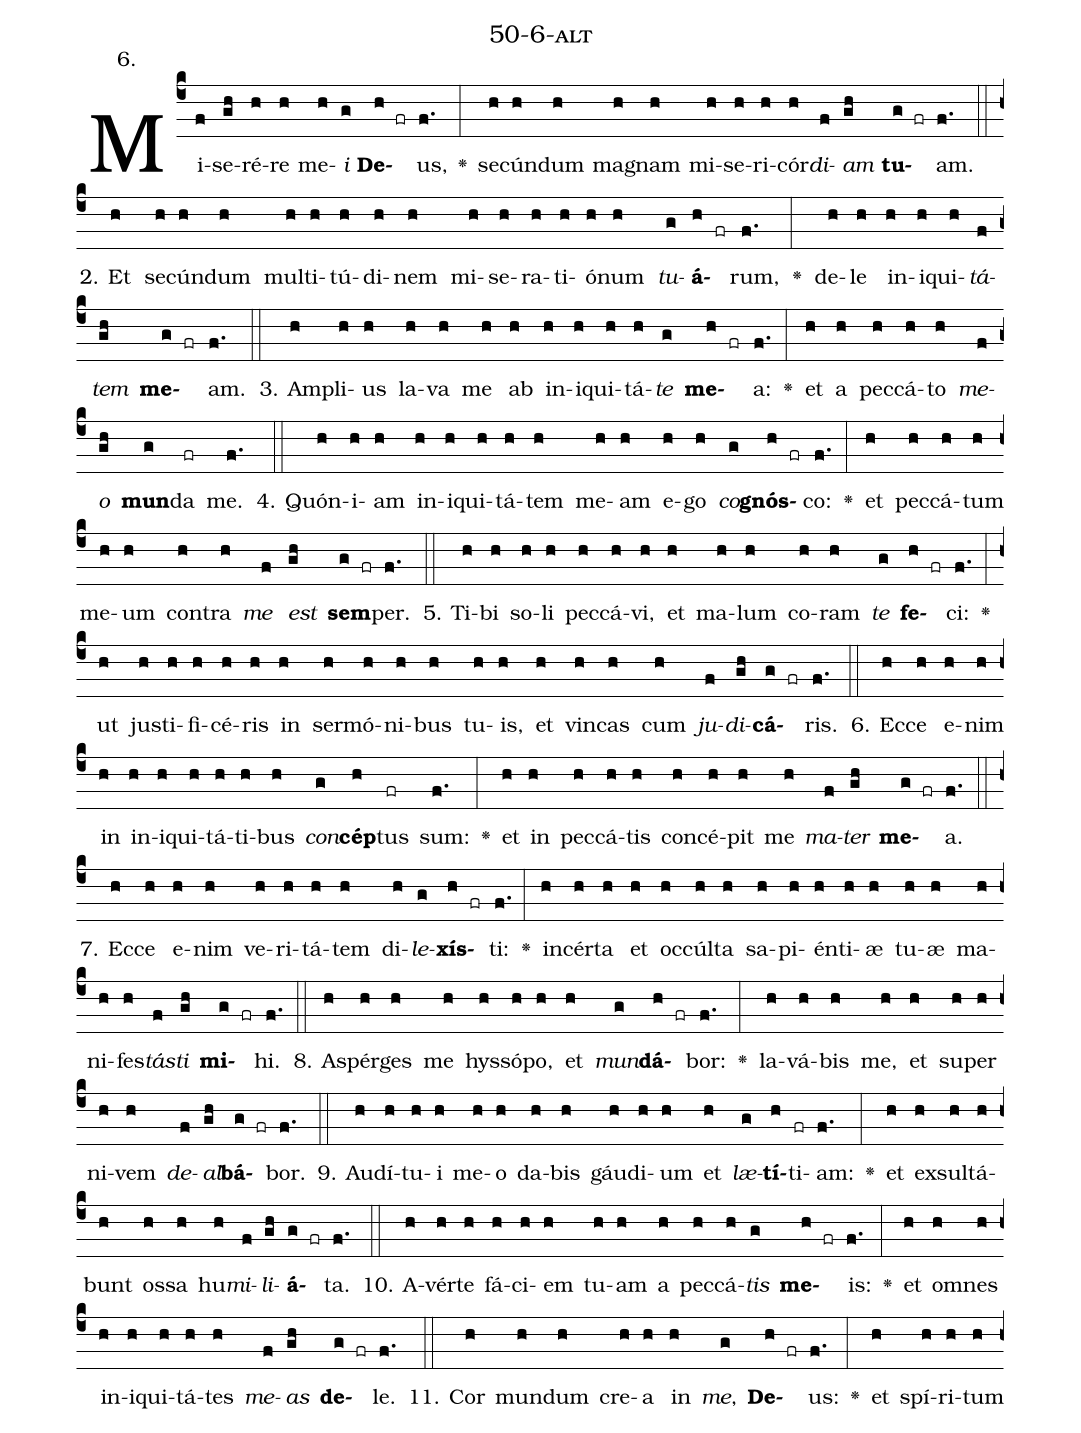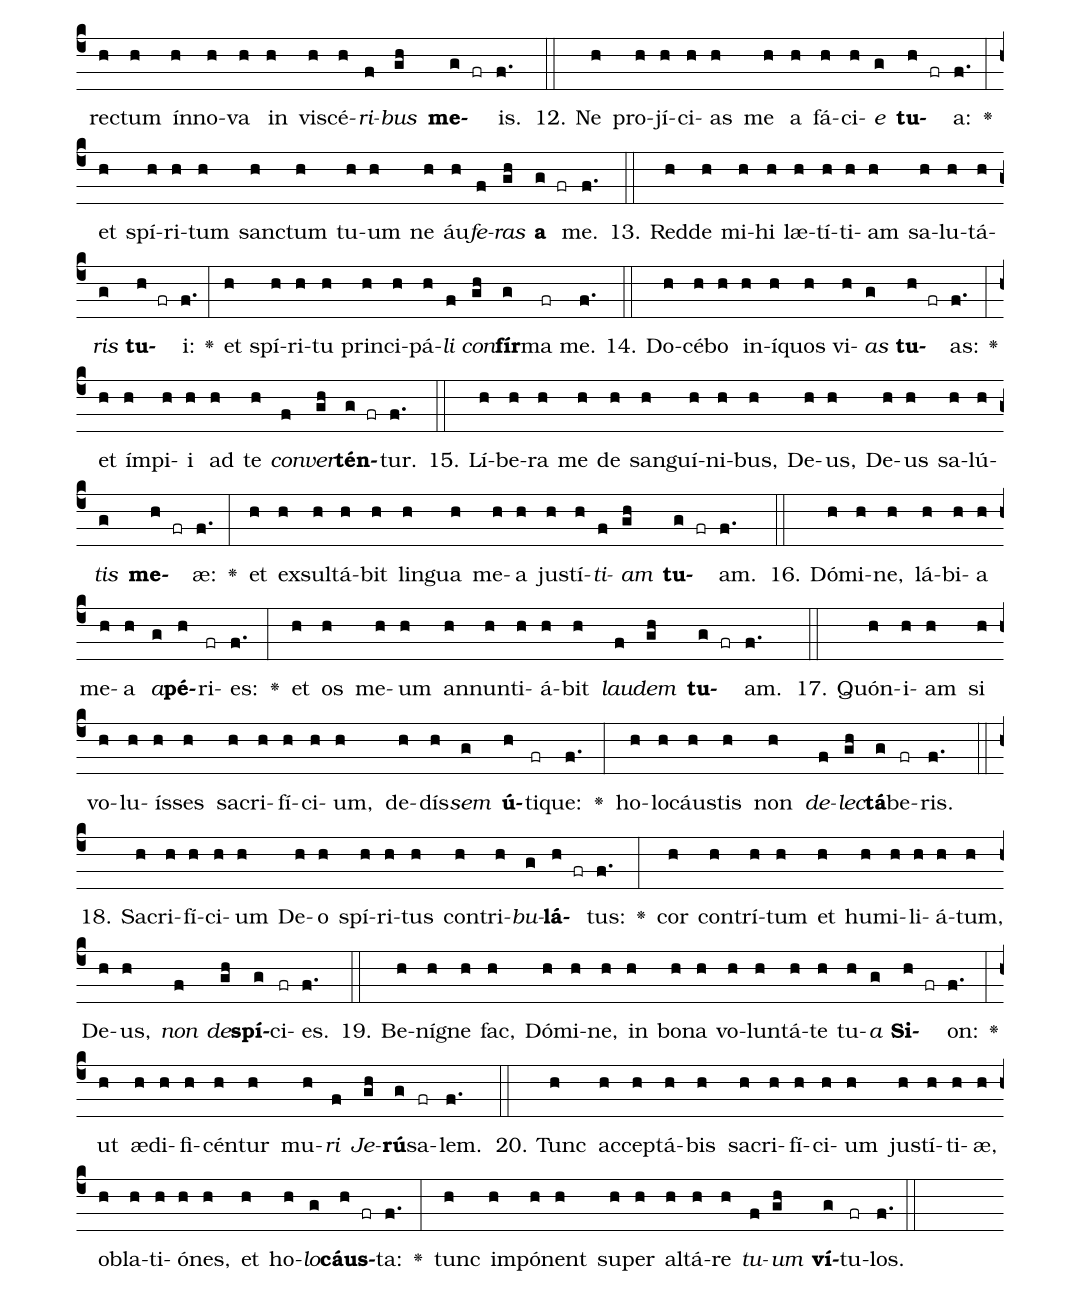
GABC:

name: 50-6-alt;
annotation: 6.;
%%
(c4)Mi(f)se(gh)ré(h)re(h) me(h)<i>i</i>(g) <b>De</b>(h fr)us,(f.) <v>\greheightstar</v>(:) se(h)cún(h)dum(h) ma(h)gnam(h) mi(h)se(h)ri(h)cór(h)<i>di</i>(f)<i>am</i>(gh) <b>tu</b>(g fr)am.(f.) (::)
2. Et(h) se(h)cún(h)dum(h) mul(h)ti(h)tú(h)di(h)nem(h) mi(h)se(h)ra(h)ti(h)ó(h)num(h) <i>tu</i>(g)<b>á</b>(h fr)rum,(f.) <v>\greheightstar</v>(:) de(h)le(h) in(h)i(h)qui(h)<i>tá</i>(f)<i>tem</i>(gh) <b>me</b>(g fr)am.(f.) (::)
3. Am(h)pli(h)us(h) la(h)va(h) me(h) ab(h) in(h)i(h)qui(h)tá(h)<i>te</i>(g) <b>me</b>(h fr)a:(f.) <v>\greheightstar</v>(:) et(h) a(h) pec(h)cá(h)to(h) <i>me</i>(f)<i>o</i>(gh) <b>mun</b>(g)da(fr) me.(f.) (::)
4. Quón(h)i(h)am(h) in(h)i(h)qui(h)tá(h)tem(h) me(h)am(h) e(h)go(h) <i>co</i>(g)<b>gnós</b>(h fr)co:(f.) <v>\greheightstar</v>(:) et(h) pec(h)cá(h)tum(h) me(h)um(h) con(h)tra(h) <i>me</i>(f) <i>est</i>(gh) <b>sem</b>(g fr)per.(f.) (::)
5. Ti(h)bi(h) so(h)li(h) pec(h)cá(h)vi,(h) et(h) ma(h)lum(h) co(h)ram(h) <i>te</i>(g) <b>fe</b>(h fr)ci:(f.) <v>\greheightstar</v>(:) ut(h) jus(h)ti(h)fi(h)cé(h)ris(h) in(h) ser(h)mó(h)ni(h)bus(h) tu(h)is,(h) et(h) vin(h)cas(h) cum(h) <i>ju</i>(f)<i>di</i>(gh)<b>cá</b>(g fr)ris.(f.) (::)
6. Ec(h)ce(h) e(h)nim(h) in(h) in(h)i(h)qui(h)tá(h)ti(h)bus(h) <i>con</i>(g)<b>cép</b>(h)tus(fr) sum:(f.) <v>\greheightstar</v>(:) et(h) in(h) pec(h)cá(h)tis(h) con(h)cé(h)pit(h) me(h) <i>ma</i>(f)<i>ter</i>(gh) <b>me</b>(g fr)a.(f.) (::)
7. Ec(h)ce(h) e(h)nim(h) ve(h)ri(h)tá(h)tem(h) di(h)<i>le</i>(g)<b>xís</b>(h fr)ti:(f.) <v>\greheightstar</v>(:) in(h)cér(h)ta(h) et(h) oc(h)cúl(h)ta(h) sa(h)pi(h)én(h)ti(h)æ(h) tu(h)æ(h) ma(h)ni(h)fes(h)<i>tás</i>(f)<i>ti</i>(gh) <b>mi</b>(g fr)hi.(f.) (::)
8. A(h)spér(h)ges(h) me(h) hys(h)só(h)po,(h) et(h) <i>mun</i>(g)<b>dá</b>(h fr)bor:(f.) <v>\greheightstar</v>(:) la(h)vá(h)bis(h) me,(h) et(h) su(h)per(h) ni(h)vem(h) <i>de</i>(f)<i>al</i>(gh)<b>bá</b>(g fr)bor.(f.) (::)
9. Au(h)dí(h)tu(h)i(h) me(h)o(h) da(h)bis(h) gáu(h)di(h)um(h) et(h) <i>læ</i>(g)<b>tí</b>(h)ti(fr)am:(f.) <v>\greheightstar</v>(:) et(h) ex(h)sul(h)tá(h)bunt(h) os(h)sa(h) hu(h)<i>mi</i>(f)<i>li</i>(gh)<b>á</b>(g fr)ta.(f.) (::)
10. A(h)vér(h)te(h) fá(h)ci(h)em(h) tu(h)am(h) a(h) pec(h)cá(h)<i>tis</i>(g) <b>me</b>(h fr)is:(f.) <v>\greheightstar</v>(:) et(h) om(h)nes(h) in(h)i(h)qui(h)tá(h)tes(h) <i>me</i>(f)<i>as</i>(gh) <b>de</b>(g fr)le.(f.) (::)
11. Cor(h) mun(h)dum(h) cre(h)a(h) in(h) <i>me</i>,(g) <b>De</b>(h fr)us:(f.) <v>\greheightstar</v>(:) et(h) spí(h)ri(h)tum(h) rec(h)tum(h) ín(h)no(h)va(h) in(h) vi(h)scé(h)<i>ri</i>(f)<i>bus</i>(gh) <b>me</b>(g fr)is.(f.) (::)
12. Ne(h) pro(h)jí(h)ci(h)as(h) me(h) a(h) fá(h)ci(h)<i>e</i>(g) <b>tu</b>(h fr)a:(f.) <v>\greheightstar</v>(:) et(h) spí(h)ri(h)tum(h) sanc(h)tum(h) tu(h)um(h) ne(h) áu(h)<i>fe</i>(f)<i>ras</i>(gh) <b>a</b>(g fr) me.(f.) (::)
13. Red(h)de(h) mi(h)hi(h) læ(h)tí(h)ti(h)am(h) sa(h)lu(h)tá(h)<i>ris</i>(g) <b>tu</b>(h fr)i:(f.) <v>\greheightstar</v>(:) et(h) spí(h)ri(h)tu(h) prin(h)ci(h)pá(h)<i>li</i>(f) <i>con</i>(gh)<b>fír</b>(g)ma(fr) me.(f.) (::)
14. Do(h)cé(h)bo(h) in(h)í(h)quos(h) vi(h)<i>as</i>(g) <b>tu</b>(h fr)as:(f.) <v>\greheightstar</v>(:) et(h) ím(h)pi(h)i(h) ad(h) te(h) <i>con</i>(f)<i>ver</i>(gh)<b>tén</b>(g fr)tur.(f.) (::)
15. Lí(h)be(h)ra(h) me(h) de(h) san(h)guí(h)ni(h)bus,(h) De(h)us,(h) De(h)us(h) sa(h)lú(h)<i>tis</i>(g) <b>me</b>(h fr)æ:(f.) <v>\greheightstar</v>(:) et(h) ex(h)sul(h)tá(h)bit(h) lin(h)gua(h) me(h)a(h) jus(h)tí(h)<i>ti</i>(f)<i>am</i>(gh) <b>tu</b>(g fr)am.(f.) (::)
16. Dó(h)mi(h)ne,(h) lá(h)bi(h)a(h) me(h)a(h) <i>a</i>(g)<b>pé</b>(h)ri(fr)es:(f.) <v>\greheightstar</v>(:) et(h) os(h) me(h)um(h) an(h)nun(h)ti(h)á(h)bit(h) <i>lau</i>(f)<i>dem</i>(gh) <b>tu</b>(g fr)am.(f.) (::)
17. Quón(h)i(h)am(h) si(h) vo(h)lu(h)ís(h)ses(h) sa(h)cri(h)fí(h)ci(h)um,(h) de(h)dís(h)<i>sem</i>(g) <b>ú</b>(h)ti(fr)que:(f.) <v>\greheightstar</v>(:) ho(h)lo(h)cáus(h)tis(h) non(h) <i>de</i>(f)<i>lec</i>(gh)<b>tá</b>(g)be(fr)ris.(f.) (::)
18. Sa(h)cri(h)fí(h)ci(h)um(h) De(h)o(h) spí(h)ri(h)tus(h) con(h)tri(h)<i>bu</i>(g)<b>lá</b>(h fr)tus:(f.) <v>\greheightstar</v>(:) cor(h) con(h)trí(h)tum(h) et(h) hu(h)mi(h)li(h)á(h)tum,(h) De(h)us,(h) <i>non</i>(f) <i>de</i>(gh)<b>spí</b>(g)ci(fr)es.(f.) (::)
19. Be(h)ní(h)gne(h) fac,(h) Dó(h)mi(h)ne,(h) in(h) bo(h)na(h) vo(h)lun(h)tá(h)te(h) tu(h)<i>a</i>(g) <b>Si</b>(h fr)on:(f.) <v>\greheightstar</v>(:) ut(h) æ(h)di(h)fi(h)cén(h)tur(h) mu(h)<i>ri</i>(f) <i>Je</i>(gh)<b>rú</b>(g)sa(fr)lem.(f.) (::)
20. Tunc(h) ac(h)cep(h)tá(h)bis(h) sa(h)cri(h)fí(h)ci(h)um(h) jus(h)tí(h)ti(h)æ,(h) ob(h)la(h)ti(h)ó(h)nes,(h) et(h) ho(h)<i>lo</i>(g)<b>cáus</b>(h fr)ta:(f.) <v>\greheightstar</v>(:) tunc(h) im(h)pó(h)nent(h) su(h)per(h) al(h)tá(h)re(h) <i>tu</i>(f)<i>um</i>(gh) <b>ví</b>(g)tu(fr)los.(f.) (::)
